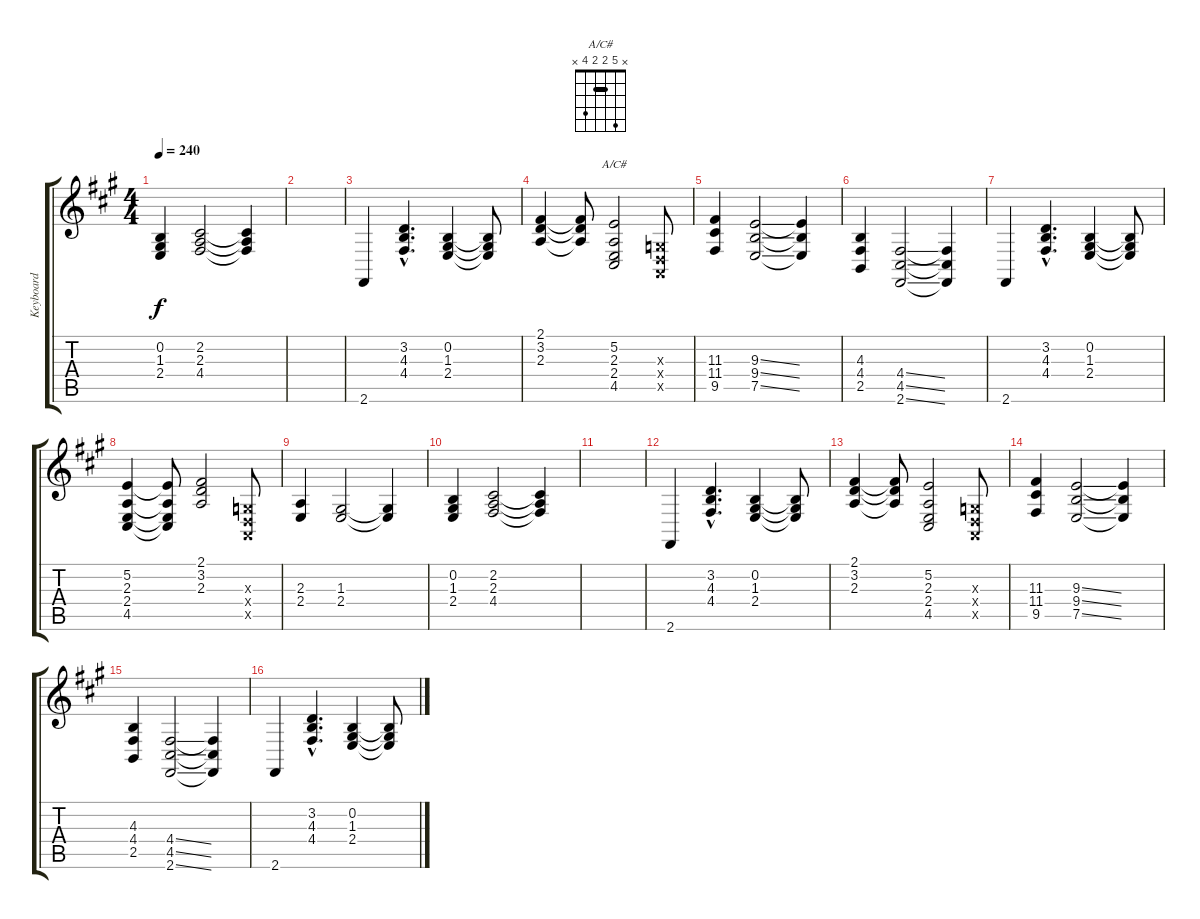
\track ("Keyboard" "Keyboard") {instrument stringensemble1}
\staff {score tabs}
\tuning (E4 B3 G3 D3 A2 E2) {hide}
\chord ("A/C#" x 5 2 2 4 x) {barre 2}
\ts (4 4)
\tempo 240
\clef g2
\ks a
(0.2 1.3 2.4).4{dy f} (2.2 2.3 4.4).2 (2.2{t} 2.3{t} 4.4{t}).4 |
|
2.6.4 (3.2{hac} 4.3{hac} 4.4{hac}).4{d} (0.2 1.3 2.4).4 (0.2{t} 1.3{t} 2.4{t}).8 |
(2.1 3.2 2.3).4 (2.1{t} 3.2{t} 2.3{t}).8 (5.2 2.3 2.4 4.5).2{ch "A/C#"} (0.3{x} 0.4{x} 0.5{x}).8 |
(11.3 11.4 9.5).4 (9.3{ss} 9.4{ss} 7.5{ss}).2 (9.3{t} 9.4{t} 7.5{t}).4 |
(4.3 4.4 2.5).4 (4.4{ss} 4.5{ss} 2.6{ss}).2 (4.4{t} 4.5{t} 2.6{t}).4 |
2.6.4 (3.2{hac} 4.3{hac} 4.4{hac}).4{d} (0.2 1.3 2.4).4 (0.2{t} 1.3{t} 2.4{t}).8 |
(5.2 2.3 2.4 4.5).4 (5.2{t} 2.3{t} 2.4{t} 4.5{t}).8 (2.1 3.2 2.3).2 (0.3{x} 0.4{x} 0.5{x}).8 |
(2.3 2.4).4 (1.3 2.4).2 (1.3{t} 2.4{t}).4 |
(0.2 1.3 2.4).4 (2.2 2.3 4.4).2 (2.2{t} 2.3{t} 4.4{t}).4 |
|
2.6.4 (3.2{hac} 4.3{hac} 4.4{hac}).4{d} (0.2 1.3 2.4).4 (0.2{t} 1.3{t} 2.4{t}).8 |
(2.1 3.2 2.3).4 (2.1{t} 3.2{t} 2.3{t}).8 (5.2 2.3 2.4 4.5).2 (0.3{x} 0.4{x} 0.5{x}).8 |
(11.3 11.4 9.5).4 (9.3{ss} 9.4{ss} 7.5{ss}).2 (9.3{t} 9.4{t} 7.5{t}).4 |
(4.3 4.4 2.5).4 (4.4{ss} 4.5{ss} 2.6{ss}).2 (4.4{t} 4.5{t} 2.6{t}).4 |
2.6.4 (3.2{hac} 4.3{hac} 4.4{hac}).4{d} (0.2 1.3 2.4).4 (0.2{t} 1.3{t} 2.4{t}).8
